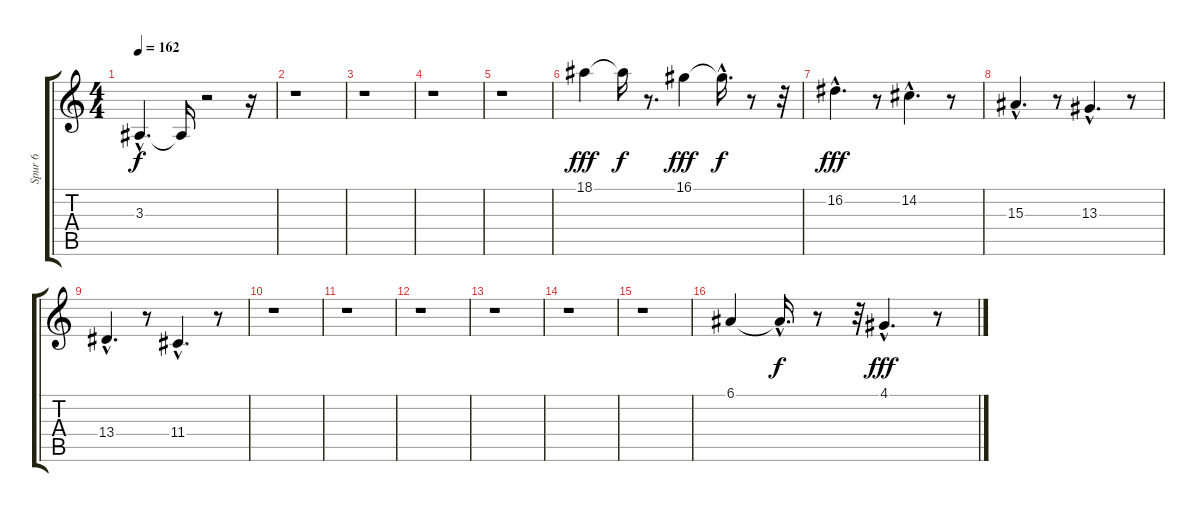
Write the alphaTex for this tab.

\track ("Spur 6" "Spur 6") {instrument pad2warm}
\staff {score tabs}
\tuning (E4 B3 G3 D3 A2 E2) {hide}
\ts (4 4)
\tempo 162
\clef g2
\ks c
3.3{hac t}.4{d dy f} 3.3{t}.16 r.2 r.16 |
r.1 |
r.1 |
r.1 |
r.1 |
18.1.4{dy fff} 18.1{t}.16{dy f} r.8{d} 16.1.4{dy fff} 16.1{hac t}.16{d dy f} r.8 r.32 |
16.2{hac}.4{d dy fff} r.8 14.2{hac}.4{d} r.8 |
15.3{hac}.4{d} r.8 13.3{hac}.4{d} r.8 |
13.4{hac}.4{d} r.8 11.4{hac}.4{d} r.8 |
r.1 |
r.1 |
r.1 |
r.1 |
r.1 |
r.1 |
6.1.4 6.1{hac t}.16{d dy f} r.8 r.32 4.1{hac}.4{d dy fff} r.8
